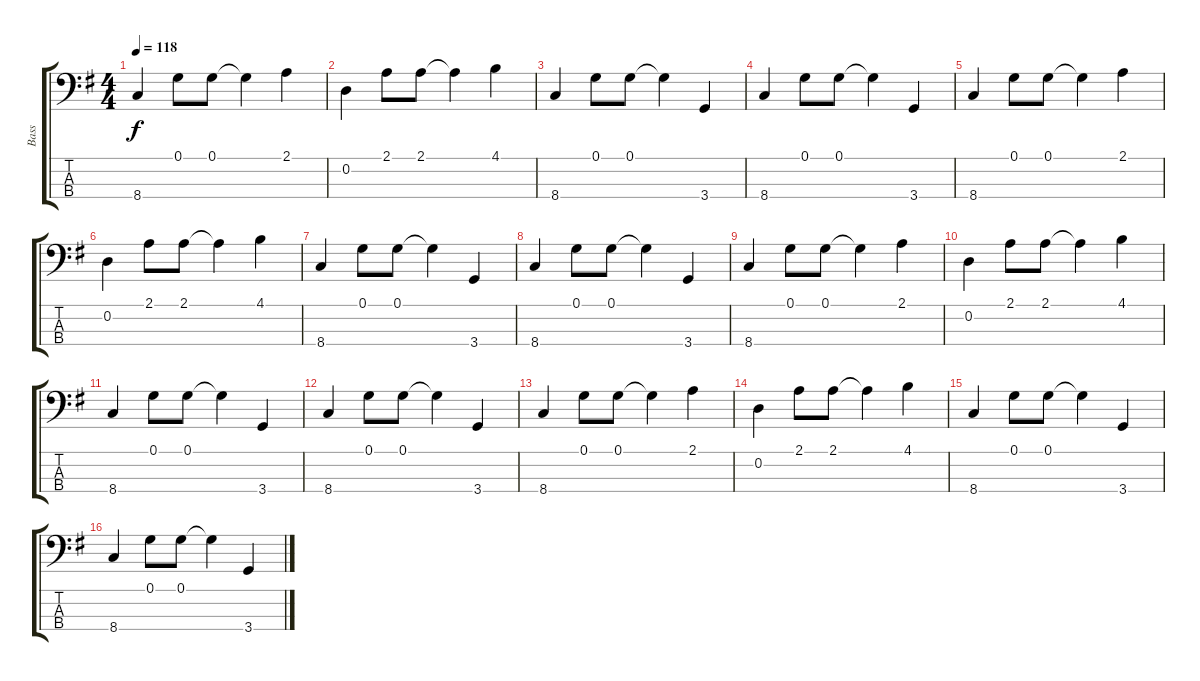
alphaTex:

\track ("Bass" "Bass") {instrument electricbasspick}
\staff {score tabs}
\tuning (G2 D2 A1 E1) {hide}
\ts (4 4)
\tempo 118
\clef f4
\ks g
8.4.4{dy f} 0.1.8 0.1.8 0.1{t}.4 2.1.4 |
0.2.4 2.1.8 2.1.8 2.1{t}.4 4.1.4 |
8.4.4 0.1.8 0.1.8 0.1{t}.4 3.4.4 |
8.4.4 0.1.8 0.1.8 0.1{t}.4 3.4.4 |
8.4.4 0.1.8 0.1.8 0.1{t}.4 2.1.4 |
0.2.4 2.1.8 2.1.8 2.1{t}.4 4.1.4 |
8.4.4 0.1.8 0.1.8 0.1{t}.4 3.4.4 |
8.4.4 0.1.8 0.1.8 0.1{t}.4 3.4.4 |
8.4.4 0.1.8 0.1.8 0.1{t}.4 2.1.4 |
0.2.4 2.1.8 2.1.8 2.1{t}.4 4.1.4 |
8.4.4 0.1.8 0.1.8 0.1{t}.4 3.4.4 |
8.4.4 0.1.8 0.1.8 0.1{t}.4 3.4.4 |
8.4.4 0.1.8 0.1.8 0.1{t}.4 2.1.4 |
0.2.4 2.1.8 2.1.8 2.1{t}.4 4.1.4 |
8.4.4 0.1.8 0.1.8 0.1{t}.4 3.4.4 |
8.4.4 0.1.8 0.1.8 0.1{t}.4 3.4.4
